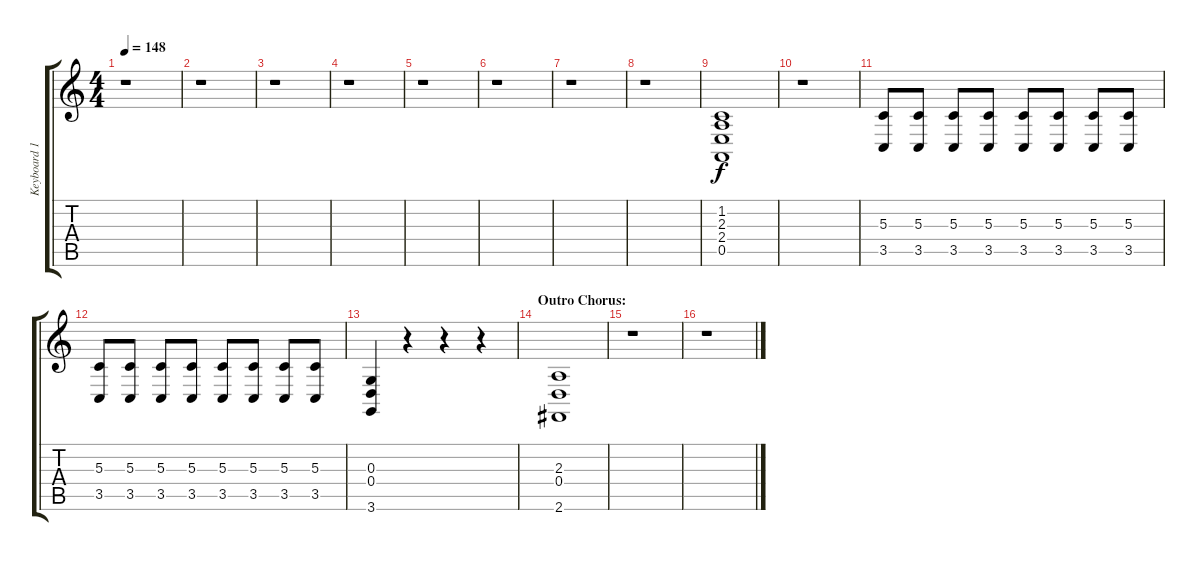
\track ("Keyboard 1" "Keyboard 1") {instrument acousticgrandpiano}
\staff {score tabs}
\tuning (E4 B3 G3 D3 A2 E2) {hide}
\ts (4 4)
\tempo 148
\clef g2
\ks c
r.1{dy f} |
r.1 |
r.1 |
r.1 |
r.1 |
r.1 |
r.1 |
r.1 |
(1.2 2.3 2.4 0.5).1 |
r.1 |
(5.3 3.5).8 (5.3 3.5).8 (5.3 3.5).8 (5.3 3.5).8 (5.3 3.5).8 (5.3 3.5).8 (5.3 3.5).8 (5.3 3.5).8 |
(5.3 3.5).8 (5.3 3.5).8 (5.3 3.5).8 (5.3 3.5).8 (5.3 3.5).8 (5.3 3.5).8 (5.3 3.5).8 (5.3 3.5).8 |
(0.3 0.4 3.6).4 r.4 r.4 r.4 |
\section ("" "Outro Chorus:")
(2.3 0.4 2.6).1 |
r.1 |
r.1
